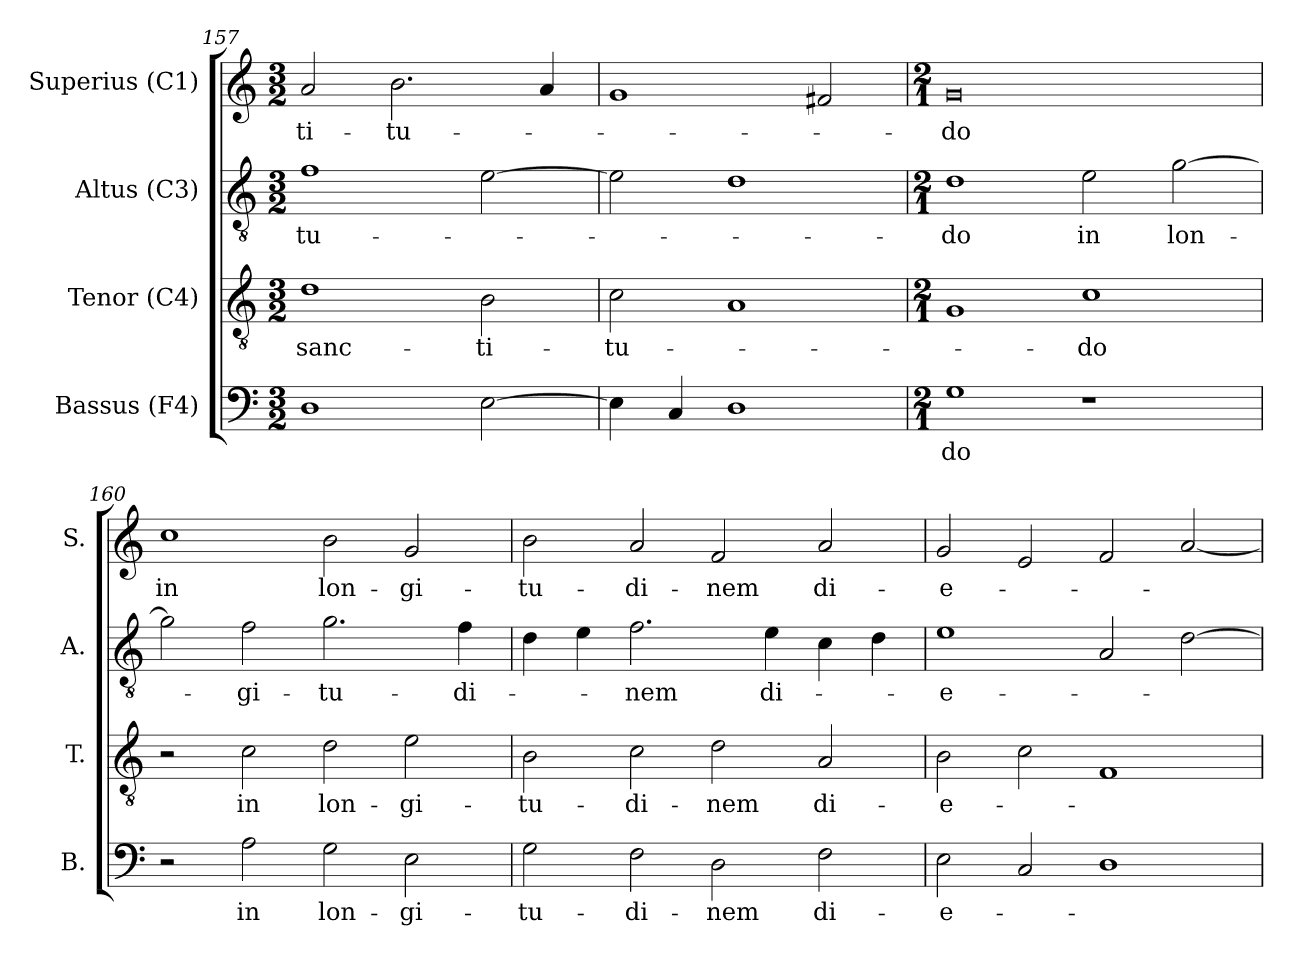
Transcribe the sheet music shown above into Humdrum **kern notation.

**kern	**text	**kern	**text	**kern	**text	**kern	**text
*part4	*part4	*part3	*part3	*part2	*part2	*part1	*part1
*staff4	*staff4	*staff3	*staff3	*staff2	*staff2	*staff1	*staff1
*I"Bassus (F4)	*	*I"Tenor (C4)	*	*I"Altus (C3)	*	*I"Superius (C1)	*
*I'B.	*	*I'T.	*	*I'A.	*	*I'S.	*
*clefF4	*	*clefGv2	*	*clefGv2	*	*clefG2	*
*	*	*ITrd7c12	*	*ITrd7c12	*	*	*
*k[]	*	*k[]	*	*k[]	*	*k[]	*
*C:	*	*C:	*	*C:	*	*C:	*
*M3/2	*	*M3/2	*	*M3/2	*	*M3/2	*
=157	=157	=157	=157	=157	=157	=157	=157
!	!	!	!LO:LY:b:color=#000000	!	!	!	!
!	!	!	!	!	!LO:LY:b:color=#000000	!	!
!	!	!	!	!	!	!	!LO:LY:b:color=#000000
1Di	.	1Di	sanc-	1Fi	-tu-	2ai/	-ti-
!	!	!	!	!	!	!	!LO:LY:b:color=#000000
.	.	.	.	.	.	2.bi\	-tu-
!	!	!	!LO:LY:b:color=#000000	!	!	!	!
[2Ei\	.	2BBi\	-ti-	[2Ei\	.	.	.
.	.	.	.	.	.	4ai/	.
=158	=158	=158	=158	=158	=158	=158	=158
!	!	!	!LO:LY:b:color=#000000	!	!	!	!
4Ei\]	.	2Ci\	-tu-	2Ei\]	.	1gi	.
4Ci/	.	.	.	.	.	.	.
1Di	.	1AAi	.	1Di	.	.	.
.	.	.	.	.	.	2f#i/	.
!!LO:LB:g=z
=159	=159	=159	=159	=159	=159	=159	=159
*M2/1	*	*M2/1	*	*M2/1	*	*M2/1	*
!	!LO:LY:b:color=#000000	!	!	!	!	!	!
!	!	!	!	!	!LO:LY:b:color=#000000	!	!
!	!	!	!	!	!	!	!LO:LY:b:color=#000000
1Gi	-do	1GGi	.	1Di	-do	0gi	-do
!	!	!	!LO:LY:b:color=#000000	!	!	!	!
!	!	!	!	!	!LO:LY:b:color=#000000	!	!
1r	.	1Ci	-do	2Ei\	in	.	.
!	!	!	!	!	!LO:LY:b:color=#000000	!	!
.	.	.	.	[2Gi\	lon-	.	.
=160	=160	=160	=160	=160	=160	=160	=160
!	!	!	!	!	!	!	!LO:LY:b:color=#000000
2r	.	2r	.	2Gi\]	.	1cci	in
!	!LO:LY:b:color=#000000	!	!	!	!	!	!
!	!	!	!LO:LY:b:color=#000000	!	!	!	!
!	!	!	!	!	!LO:LY:b:color=#000000	!	!
2Ai\	in	2Ci\	in	2Fi\	-gi-	.	.
!	!LO:LY:b:color=#000000	!	!	!	!	!	!
!	!	!	!LO:LY:b:color=#000000	!	!	!	!
!	!	!	!	!	!LO:LY:b:color=#000000	!	!
!	!	!	!	!	!	!	!LO:LY:b:color=#000000
2Gi\	lon-	2Di\	lon-	2.Gi\	-tu-	2bi\	lon-
!	!LO:LY:b:color=#000000	!	!	!	!	!	!
!	!	!	!LO:LY:b:color=#000000	!	!	!	!
!	!	!	!	!	!	!	!LO:LY:b:color=#000000
2Ei\	-gi-	2Ei\	-gi-	.	.	2gi/	-gi-
!	!	!	!	!	!LO:LY:b:color=#000000	!	!
.	.	.	.	4Fi\	-di-	.	.
=161	=161	=161	=161	=161	=161	=161	=161
!	!LO:LY:b:color=#000000	!	!	!	!	!	!
!	!	!	!LO:LY:b:color=#000000	!	!	!	!
!	!	!	!	!	!	!	!LO:LY:b:color=#000000
2Gi\	-tu-	2BBi\	-tu-	4Di\	.	2bi\	-tu-
.	.	.	.	4Ei\	.	.	.
!	!LO:LY:b:color=#000000	!	!	!	!	!	!
!	!	!	!LO:LY:b:color=#000000	!	!	!	!
!	!	!	!	!	!LO:LY:b:color=#000000	!	!
!	!	!	!	!	!	!	!LO:LY:b:color=#000000
2Fi\	-di-	2Ci\	-di-	2.Fi\	-nem	2ai/	-di-
!	!LO:LY:b:color=#000000	!	!	!	!	!	!
!	!	!	!LO:LY:b:color=#000000	!	!	!	!
!	!	!	!	!	!	!	!LO:LY:b:color=#000000
2Di\	-nem	2Di\	-nem	.	.	2fi/	-nem
!	!	!	!	!	!LO:LY:b:color=#000000	!	!
.	.	.	.	4Ei\	di-	.	.
!	!LO:LY:b:color=#000000	!	!	!	!	!	!
!	!	!	!LO:LY:b:color=#000000	!	!	!	!
!	!	!	!	!	!	!	!LO:LY:b:color=#000000
2Fi\	di-	2AAi/	di-	4Ci\	.	2ai/	di-
.	.	.	.	4Di\	.	.	.
=162	=162	=162	=162	=162	=162	=162	=162
!	!LO:LY:b:color=#000000	!	!	!	!	!	!
!	!	!	!LO:LY:b:color=#000000	!	!	!	!
!	!	!	!	!	!LO:LY:b:color=#000000	!	!
!	!	!	!	!	!	!	!LO:LY:b:color=#000000
2Ei\	-e-	2BBi\	-e-	1Ei	-e-	2gi/	-e-
2Ci/	.	2Ci\	.	.	.	2ei/	.
1Di	.	1FFi	.	2AAi/	.	2fi/	.
.	.	.	.	[2Di\	.	[2ai/	.
=	=	=	=	=	=	=	=
*-	*-	*-	*-	*-	*-	*-	*-
